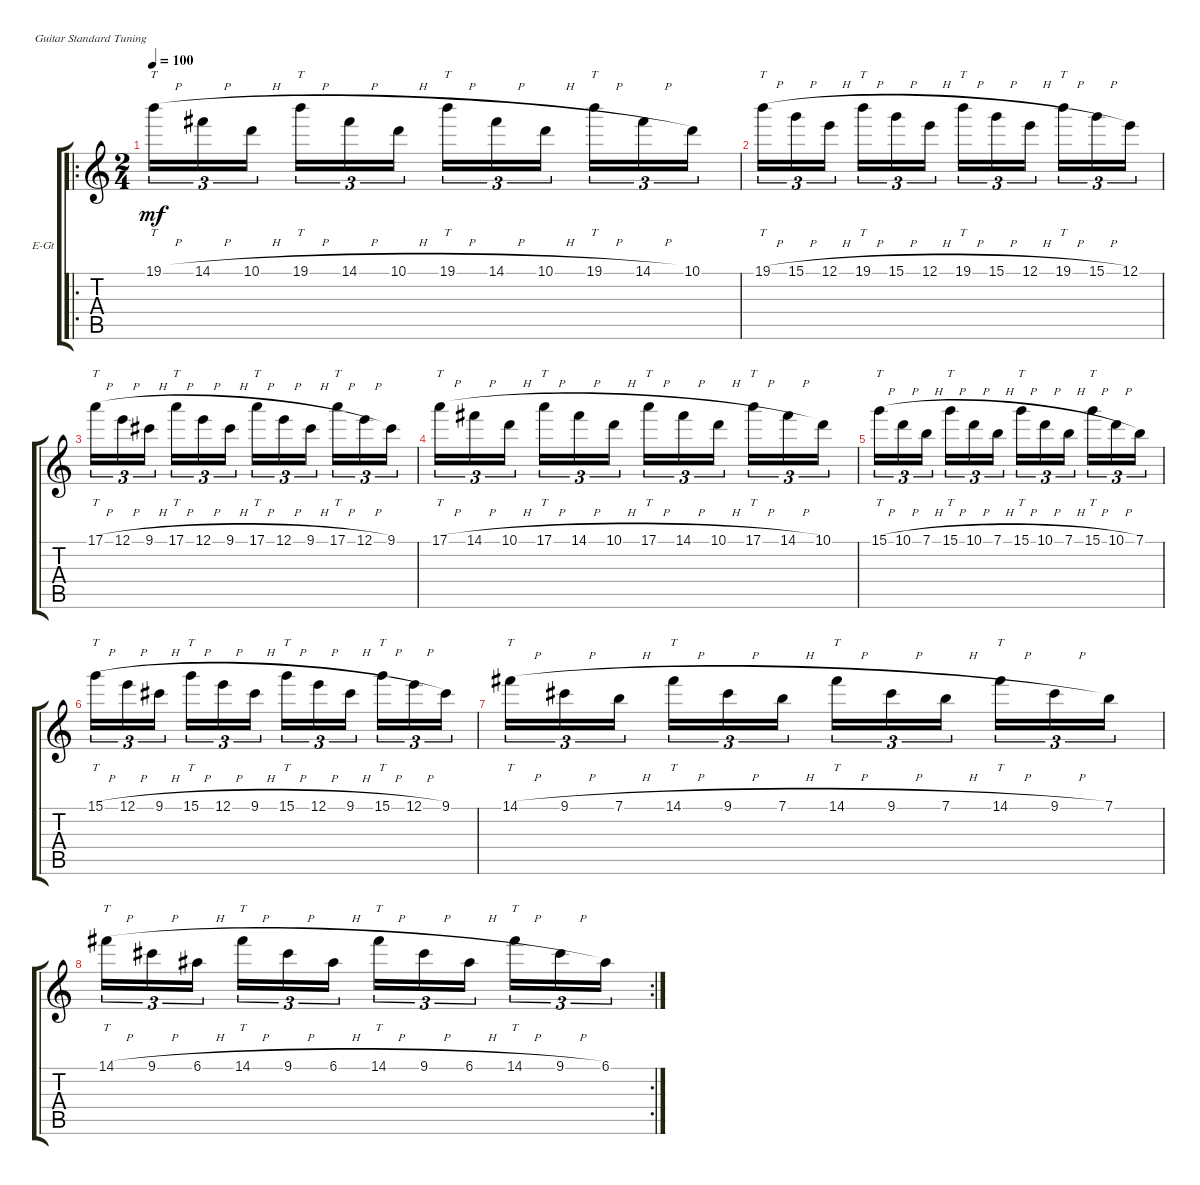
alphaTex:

\defaultSystemsLayout 4
\bracketExtendMode groupsimilarinstruments
\firstSystemTrackNameOrientation horizontal
\otherSystemsTrackNameOrientation horizontal
\track ("Electric Guitar" "E-Gt") {instrument distortionguitar}
\staff {score tabs}
\tuning (E4 B3 G3 D3 A2 E2)
\ro
\ts (2 4)
\tempo 100
\clef g2
\ks c
19.1{h}.16{tt tu (3 2) dy mf instrument distortionguitar} 14.1{h}.16{tu (3 2)} 10.1{h}.16{tu (3 2)} 19.1{h}.16{tt tu (3 2)} 14.1{h}.16{tu (3 2)} 10.1{h}.16{tu (3 2)} 19.1{h}.16{tt tu (3 2)} 14.1{h}.16{tu (3 2)} 10.1{h}.16{tu (3 2)} 19.1{h}.16{tt tu (3 2)} 14.1{h}.16{tu (3 2)} 10.1.16{tu (3 2)} |
19.1{h}.16{tt tu (3 2)} 15.1{h}.16{tu (3 2)} 12.1{h}.16{tu (3 2)} 19.1{h}.16{tt tu (3 2)} 15.1{h}.16{tu (3 2)} 12.1{h}.16{tu (3 2)} 19.1{h}.16{tt tu (3 2)} 15.1{h}.16{tu (3 2)} 12.1{h}.16{tu (3 2)} 19.1{h}.16{tt tu (3 2)} 15.1{h}.16{tu (3 2)} 12.1.16{tu (3 2)} |
17.1{h}.16{tt tu (3 2)} 12.1{h}.16{tu (3 2)} 9.1{h}.16{tu (3 2)} 17.1{h}.16{tt tu (3 2)} 12.1{h}.16{tu (3 2)} 9.1{h}.16{tu (3 2)} 17.1{h}.16{tt tu (3 2)} 12.1{h}.16{tu (3 2)} 9.1{h}.16{tu (3 2)} 17.1{h}.16{tt tu (3 2)} 12.1{h}.16{tu (3 2)} 9.1.16{tu (3 2)} |
17.1{h}.16{tt tu (3 2)} 14.1{h}.16{tu (3 2)} 10.1{h}.16{tu (3 2)} 17.1{h}.16{tt tu (3 2)} 14.1{h}.16{tu (3 2)} 10.1{h}.16{tu (3 2)} 17.1{h}.16{tt tu (3 2)} 14.1{h}.16{tu (3 2)} 10.1{h}.16{tu (3 2)} 17.1{h}.16{tt tu (3 2)} 14.1{h}.16{tu (3 2)} 10.1.16{tu (3 2)} |
15.1{h}.16{tt tu (3 2)} 10.1{h}.16{tu (3 2)} 7.1{h}.16{tu (3 2)} 15.1{h}.16{tt tu (3 2)} 10.1{h}.16{tu (3 2)} 7.1{h}.16{tu (3 2)} 15.1{h}.16{tt tu (3 2)} 10.1{h}.16{tu (3 2)} 7.1{h}.16{tu (3 2)} 15.1{h}.16{tt tu (3 2)} 10.1{h}.16{tu (3 2)} 7.1.16{tu (3 2)} |
15.1{h}.16{tt tu (3 2)} 12.1{h}.16{tu (3 2)} 9.1{h}.16{tu (3 2)} 15.1{h}.16{tt tu (3 2)} 12.1{h}.16{tu (3 2)} 9.1{h}.16{tu (3 2)} 15.1{h}.16{tt tu (3 2)} 12.1{h}.16{tu (3 2)} 9.1{h}.16{tu (3 2)} 15.1{h}.16{tt tu (3 2)} 12.1{h}.16{tu (3 2)} 9.1.16{tu (3 2)} |
14.1{h}.16{tt tu (3 2)} 9.1{h}.16{tu (3 2)} 7.1{h}.16{tu (3 2)} 14.1{h}.16{tt tu (3 2)} 9.1{h}.16{tu (3 2)} 7.1{h}.16{tu (3 2)} 14.1{h}.16{tt tu (3 2)} 9.1{h}.16{tu (3 2)} 7.1{h}.16{tu (3 2)} 14.1{h}.16{tt tu (3 2)} 9.1{h}.16{tu (3 2)} 7.1.16{tu (3 2)} |
\rc 2
14.1{h}.16{tt tu (3 2)} 9.1{h}.16{tu (3 2)} 6.1{h}.16{tu (3 2)} 14.1{h}.16{tt tu (3 2)} 9.1{h}.16{tu (3 2)} 6.1{h}.16{tu (3 2)} 14.1{h}.16{tt tu (3 2)} 9.1{h}.16{tu (3 2)} 6.1{h}.16{tu (3 2)} 14.1{h}.16{tt tu (3 2)} 9.1{h}.16{tu (3 2)} 6.1.16{tu (3 2)}
